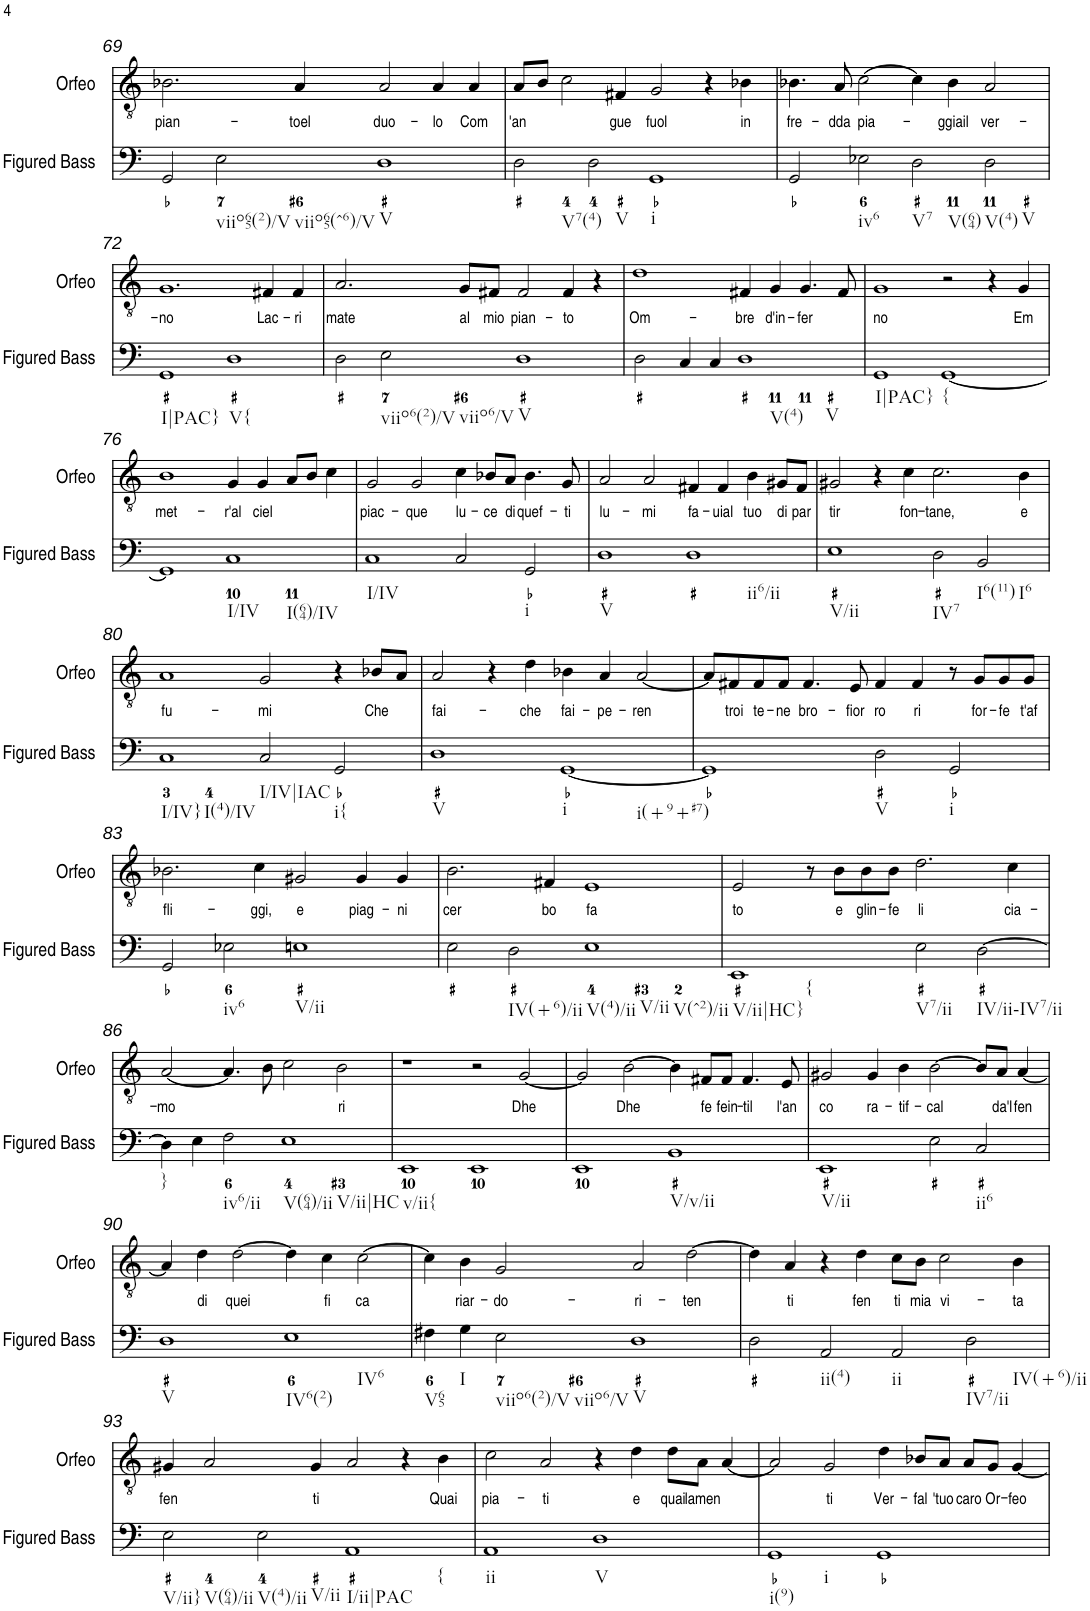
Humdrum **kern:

**kern	**kern	**text
*part2	*part1	*part1
*staff2	*staff1	*staff1
*I"Figured Bass	*I"Orfeo	*
*I'Figured Bass	*I'Orfeo	*
!!LO:PB:g=z
*clefF4	*clefGv2	*
*k[]	*k[]	*
*M4/2	*M4/2	*
=69	=69	=69
!	!	!LO:LY:b
2GG/	2.B-X\	pian-
!LO:TX:b:t=viio65(2)/V	!	!
!LO:TX:b:t=viio65(^6)/V	!	!
2E\	.	.
!	!	!LO:LY:b
.	4A/	-toel
!LO:TX:b:t=V	!	!
!	!	!LO:LY:b
1D	2A/	duo-
!	!	!LO:LY:b
.	4A/	-lo
!	!	!LO:LY:b
.	4A/	Com
=70	=70	=70
!LO:TX:b:t=V7(4)	!	!
!	!	!LO:LY:b
2D\	8A/L	'an
.	8B/J	.
.	2c\	.
!LO:TX:b:t=V	!	!
2D\	.	.
!	!	!LO:LY:b
.	4F#X/	gue
!LO:TX:b:t=i	!	!
!	!	!LO:LY:b
1GG	2G/	fuol
.	4r	.
!	!	!LO:LY:b
.	4B-X\	in
=71	=71	=71
!	!	!LO:LY:b
2GG/	4.B-X\	fre-
!	!	!LO:LY:b
.	8A/	-dda
!LO:TX:b:t=iv6	!	!
!	!	!LO:LY:b
2E-X\	[2c\	pia-
!LO:TX:b:t=V7	!	!
!LO:TX:b:t=V(64)	!	!
2D\	4c\]	.
!	!	!LO:LY:b
.	4B-\	-ggiail
!LO:TX:b:t=V(4)	!	!
!LO:TX:b:t=V	!	!
!	!	!LO:LY:b
2D\	2A/	ver-
!!LO:LB:g=z
=72	=72	=72
!LO:TX:b:t=I|PAC}	!	!
!	!	!LO:LY:b
1GG	1.G	-no
!LO:TX:b:t=V{	!	!
1D	.	.
!	!	!LO:LY:b
.	4F#X/	Lac-
!	!	!LO:LY:b
.	4F#/	-ri
=73	=73	=73
!	!	!LO:LY:b
2D\	2.A/	mate
!LO:TX:b:t=viio6(2)/V	!	!
!LO:TX:b:t=viio6/V	!	!
2E\	.	.
!	!	!LO:LY:b
.	8G/L	al
!	!	!LO:LY:b
.	8F#X/J	mio
!LO:TX:b:t=V	!	!
!	!	!LO:LY:b
1D	2F#/	pian-
!	!	!LO:LY:b
.	4F#/	-to
.	4r	.
=74	=74	=74
!	!	!LO:LY:b
2D\	1d	Om-
4C/	.	.
4C/	.	.
!LO:TX:b:t=V(4)	!	!
!LO:TX:b:t=V	!	!
!	!	!LO:LY:b
1D	4F#X/	-bre
!	!	!LO:LY:b
.	4G/	d'in-
!	!	!LO:LY:b
.	4.G/	-fer
.	8F#/	.
=75	=75	=75
!LO:TX:b:t=I|PAC}	!	!
!	!	!LO:LY:b
1GG	1G	no
!LO:TX:b:t={	!	!
[1GG	2r	.
.	4r	.
!	!	!LO:LY:b
.	4G/	Em
!!LO:LB:g=z
=76	=76	=76
!	!	!LO:LY:b
1GG]	1B	met-
!LO:TX:b:t=I/IV	!	!
!LO:TX:b:t=I(64)/IV	!	!
!	!	!LO:LY:b
1C	4G/	-r'al
!	!	!LO:LY:b
.	4G/	ciel
.	8A/L	.
.	8B/J	.
.	4c\	.
=77	=77	=77
!LO:TX:b:t=I/IV	!	!
!	!	!LO:LY:b
1C	2G/	piac-
!	!	!LO:LY:b
.	2G/	-que
!	!	!LO:LY:b
2C/	4c\	lu-
!	!	!LO:LY:b
.	8B-X/L	-ce
!	!	!LO:LY:b
.	8A/J	di
!LO:TX:b:t=i	!	!
!	!	!LO:LY:b
2GG/	4.B-\	quef-
!	!	!LO:LY:b
.	8G/	-ti
=78	=78	=78
!LO:TX:b:t=V	!	!
!	!	!LO:LY:b
1D	2A/	lu-
!	!	!LO:LY:b
.	2A/	-mi
!LO:TX:b:t=ii6/ii	!	!
!	!	!LO:LY:b
1D	4F#X/	fa-
!	!	!LO:LY:b
.	4F#/	-uial
!	!	!LO:LY:b
.	4B\	tuo
!	!	!LO:LY:b
.	8G#X/L	di
!	!	!LO:LY:b
.	8F#/J	par
=79	=79	=79
!LO:TX:b:t=V/ii	!	!
!	!	!LO:LY:b
1E	2G#X/	tir
.	4r	.
!	!	!LO:LY:b
.	4c\	fon-
!LO:TX:b:t=IV7	!	!
!	!	!LO:LY:b
2D\	2.c\	-tane,
!LO:TX:b:t=I6(11)	!	!
!LO:TX:b:t=I6	!	!
2BB/	.	.
!	!	!LO:LY:b
.	4B\	e
!!LO:LB:g=z
=80	=80	=80
!LO:TX:b:t=I/IV}	!	!
!LO:TX:b:t=I(4)/IV	!	!
!	!	!LO:LY:b
1C	1A	fu-
!LO:TX:b:t=I/IV|IAC	!	!
!	!	!LO:LY:b
2C/	2G/	-mi
!LO:TX:b:t=i{	!	!
2GG/	4r	.
!	!	!LO:LY:b
.	8B-X/L	Che
.	8A/J	.
=81	=81	=81
!LO:TX:b:t=V	!	!
!	!	!LO:LY:b
1D	2A/	fai-
.	4r	.
!	!	!LO:LY:b
.	4d\	-che
!LO:TX:b:t=i	!	!
!LO:TX:b:t=i(+9+#7)	!	!
!	!	!LO:LY:b
[1GG	4B-X\	fai-
!	!	!LO:LY:b
.	4A/	-pe-
!	!	!LO:LY:b
.	[2A/	-ren
=82	=82	=82
1GG]	8A/L]	.
!	!	!LO:LY:b
.	8F#X/	troi
!	!	!LO:LY:b
.	8F#/	te-
!	!	!LO:LY:b
.	8F#/J	-ne
!	!	!LO:LY:b
.	4.F#/	bro-
!	!	!LO:LY:b
.	8E/	-fior
!LO:TX:b:t=V	!	!
!	!	!LO:LY:b
2D\	4F#/	ro
!	!	!LO:LY:b
.	4F#/	ri
!LO:TX:b:t=i	!	!
2GG/	8r	.
!	!	!LO:LY:b
.	8G/L	for-
!	!	!LO:LY:b
.	8G/	-fe
!	!	!LO:LY:b
.	8G/J	t'af
!!LO:LB:g=z
=83	=83	=83
!	!	!LO:LY:b
2GG/	2.B-X\	fli-
!LO:TX:b:t=iv6	!	!
2E-X\	.	.
!	!	!LO:LY:b
.	4c\	-ggi,
!LO:TX:b:t=V/ii	!	!
!	!	!LO:LY:b
1En	2G#X/	e
!	!	!LO:LY:b
.	4G#/	piag-
!	!	!LO:LY:b
.	4G#/	-ni
=84	=84	=84
!	!	!LO:LY:b
2E\	2.B\	cer
!LO:TX:b:t=IV(+6)/ii	!	!
2D\	.	.
!	!	!LO:LY:b
.	4F#X/	bo
!LO:TX:b:t=V(4)/ii	!	!
!LO:TX:b:t=V/ii	!	!
!LO:TX:b:t=V(^2)/ii	!	!
!	!	!LO:LY:b
1E	1E	fa
=85	=85	=85
!LO:TX:b:t=V/ii|HC}	!	!
!LO:TX:b:t={	!	!
!	!	!LO:LY:b
1EE	2E/	to
.	8r	.
!	!	!LO:LY:b
.	8B\L	e
!	!	!LO:LY:b
.	8B\	glin-
!	!	!LO:LY:b
.	8B\J	-fe
!LO:TX:b:t=V7/ii	!	!
!	!	!LO:LY:b
2E\	2.d\	li
!LO:TX:b:t=IV/ii-IV7/ii	!	!
[2D\	.	.
!	!	!LO:LY:b
.	4c\	cia-
!!LO:LB:g=z
=86	=86	=86
!LO:TX:b:t=}	!	!
!	!	!LO:LY:b
4D\]	[2A/	-mo
4E\	.	.
!LO:TX:b:t=iv6/ii	!	!
2F\	4.A/]	.
.	8B\	.
!LO:TX:b:t=V(64)/ii	!	!
!LO:TX:b:t=V/ii|HC	!	!
1E	2c\	.
!	!	!LO:LY:b
.	2B\	ri
=87	=87	=87
!LO:TX:b:t=v/ii{	!	!
1EE	1r	.
1EE	2r	.
!	!	!LO:LY:b
.	[2G/	Dhe
=88	=88	=88
1EE	2G/]	.
!	!	!LO:LY:b
.	[2B\	Dhe
!LO:TX:b:t=V/v/ii	!	!
1BB	4B\]	.
!	!	!LO:LY:b
.	8F#X/L	fe
!	!	!LO:LY:b
.	8F#/J	fein-
!	!	!LO:LY:b
.	4.F#/	-til
!	!	!LO:LY:b
.	8E/	l'an
=89	=89	=89
!LO:TX:b:t=V/ii	!	!
!	!	!LO:LY:b
1EE	2G#X/	co
!	!	!LO:LY:b
.	4G#/	ra-
!	!	!LO:LY:b
.	4B\	-tif-
!	!	!LO:LY:b
2E\	[2B\	-cal
!LO:TX:b:t=ii6	!	!
2C/	8B/L]	.
!	!	!LO:LY:b
.	8A/J	da'l
!	!	!LO:LY:b
.	[4A/	fen
!!LO:LB:g=z
=90	=90	=90
!LO:TX:b:t=V	!	!
1D	4A/]	.
!	!	!LO:LY:b
.	4d\	di
!	!	!LO:LY:b
.	[2d\	quei
!LO:TX:b:t=IV6(2)	!	!
!LO:TX:b:t=IV6	!	!
1E	4d\]	.
!	!	!LO:LY:b
.	4c\	fi
!	!	!LO:LY:b
.	[2c\	ca
=91	=91	=91
!LO:TX:b:t=V65	!	!
4F#X\	4c\]	.
!LO:TX:b:t=I	!	!
!	!	!LO:LY:b
4G\	4B\	riar-
!LO:TX:b:t=viio6(2)/V	!	!
!LO:TX:b:t=viio6/V	!	!
!	!	!LO:LY:b
2E\	2G/	-do-
!LO:TX:b:t=V	!	!
!	!	!LO:LY:b
1D	2A/	-ri-
!	!	!LO:LY:b
.	[2d\	-ten
=92	=92	=92
2D\	4d\]	.
!	!	!LO:LY:b
.	4A/	ti
!LO:TX:b:t=ii(4)	!	!
2AA/	4r	.
!	!	!LO:LY:b
.	4d\	fen
!LO:TX:b:t=ii	!	!
!	!	!LO:LY:b
2AA/	8c\L	ti
!	!	!LO:LY:b
.	8B\J	mia
!	!	!LO:LY:b
.	2c\	vi-
!LO:TX:b:t=IV7/ii	!	!
!LO:TX:b:t=IV(+6)/ii	!	!
2D\	.	.
!	!	!LO:LY:b
.	4B\	-ta
!!LO:LB:g=z
=93	=93	=93
!LO:TX:b:t=V/ii}	!	!
!LO:TX:b:t=V(64)/ii	!	!
!	!	!LO:LY:b
2E\	4G#X/	fen
.	2A/	.
!LO:TX:b:t=V(4)/ii	!	!
!LO:TX:b:t=V/ii	!	!
2E\	.	.
!	!	!LO:LY:b
.	4G#/	ti
!LO:TX:b:t=I/ii|PAC	!	!
!LO:TX:b:t={	!	!
1AA	2A/	.
.	4r	.
!	!	!LO:LY:b
.	4B\	Quai
=94	=94	=94
!LO:TX:b:t=ii	!	!
!	!	!LO:LY:b
1AA	2c\	pia-
!	!	!LO:LY:b
.	2A/	-ti
!LO:TX:b:t=V	!	!
1D	4r	.
!	!	!LO:LY:b
.	4d\	e
!	!	!LO:LY:b
.	8d\L	quai
!	!	!LO:LY:b
.	8A\J	lamen
.	[4A/	.
=95	=95	=95
!LO:TX:b:t=i(9)	!	!
!LO:TX:b:t=i	!	!
1GG	2A/]	.
!	!	!LO:LY:b
.	2G/	ti
!	!	!LO:LY:b
1GG	4d\	Ver-
!	!	!LO:LY:b
.	8B-X/L	-fal
!	!	!LO:LY:b
.	8A/J	'tuo
!	!	!LO:LY:b
.	8A/L	caro
!	!	!LO:LY:b
.	8G/J	Or-
!	!	!LO:LY:b
.	[4G/	-feo
=	=	=
*-	*-	*-
